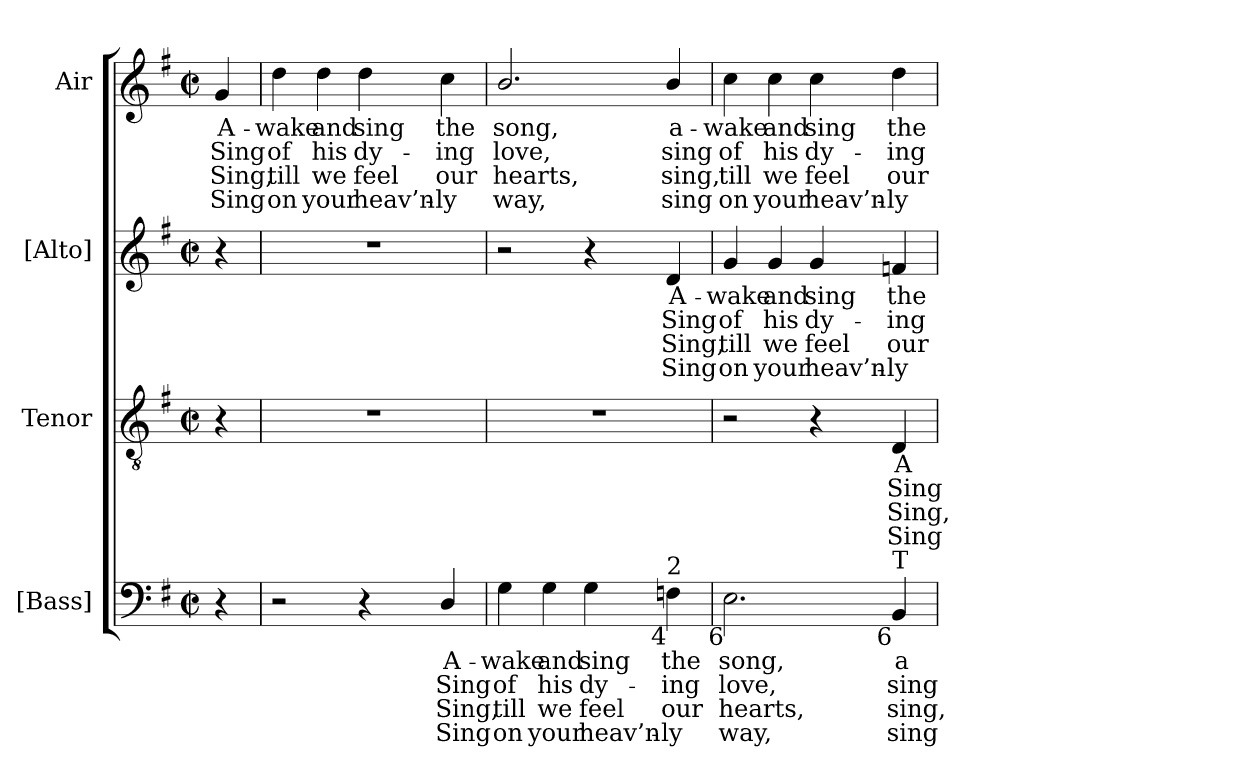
**kern	**text	**text	**text	**text	**kern	**text	**text	**text	**text	**kern	**text	**text	**text	**text	**kern	**text	**text	**text	**text
*part4	*part4	*part4	*part4	*part4	*part3	*part3	*part3	*part3	*part3	*part2	*part2	*part2	*part2	*part2	*part1	*part1	*part1	*part1	*part1
*staff4	*staff4	*staff4	*staff4	*staff4	*staff3	*staff3	*staff3	*staff3	*staff3	*staff2	*staff2	*staff2	*staff2	*staff2	*staff1	*staff1	*staff1	*staff1	*staff1
*I"[Bass]	*	*	*	*	*I"Tenor	*	*	*	*	*I"[Alto]	*	*	*	*	*I"Air	*	*	*	*
*I'B.	*	*	*	*	*I'T.	*	*	*	*	*I'A.	*	*	*	*	*	*	*	*	*
!!LO:PB:g=z
*clefF4	*	*	*	*	*clefGv2	*	*	*	*	*clefG2	*	*	*	*	*clefG2	*	*	*	*
*	*	*	*	*	*ITrd7c12	*	*	*	*	*	*	*	*	*	*	*	*	*	*
*k[f#]	*	*	*	*	*k[f#]	*	*	*	*	*k[f#]	*	*	*	*	*k[f#]	*	*	*	*
*G:	*	*	*	*	*G:	*	*	*	*	*G:	*	*	*	*	*G:	*	*	*	*
*M2/2	*	*	*	*	*M2/2	*	*	*	*	*M2/2	*	*	*	*	*M2/2	*	*	*	*
*met(c|)	*	*	*	*	*met(c|)	*	*	*	*	*met(c|)	*	*	*	*	*met(c|)	*	*	*	*
=	=	=	=	=	=	=	=	=	=	=	=	=	=	=	=	=	=	=	=
!	!	!	!	!	!	!	!	!	!	!	!	!	!	!	!	!LO:LY:b:color=#000000	!LO:LY:b:color=#000000	!LO:LY:b:color=#000000	!LO:LY:b:color=#000000
4r	.	.	.	.	4r	.	.	.	.	4r	.	.	.	.	4gi/	A-	Sing	Sing,	Sing
=1	=1	=1	=1	=1	=1	=1	=1	=1	=1	=1	=1	=1	=1	=1	=1	=1	=1	=1	=1
!	!	!	!	!	!	!	!	!	!	!	!	!	!	!	!	!LO:LY:b:color=#000000	!LO:LY:b:color=#000000	!LO:LY:b:color=#000000	!LO:LY:b:color=#000000
2r	.	.	.	.	1r	.	.	.	.	1r	.	.	.	.	4ddi\	-wake	of	till	on
!	!	!	!	!	!	!	!	!	!	!	!	!	!	!	!	!LO:LY:b:color=#000000	!LO:LY:b:color=#000000	!LO:LY:b:color=#000000	!LO:LY:b:color=#000000
.	.	.	.	.	.	.	.	.	.	.	.	.	.	.	4ddi\	and	his	we	your
!	!	!	!	!	!	!	!	!	!	!	!	!	!	!	!	!LO:LY:b:color=#000000	!LO:LY:b:color=#000000	!LO:LY:b:color=#000000	!LO:LY:b:color=#000000
4r	.	.	.	.	.	.	.	.	.	.	.	.	.	.	4ddi\	sing	dy-	feel	heav’n-
!	!LO:LY:b:color=#000000	!LO:LY:b:color=#000000	!LO:LY:b:color=#000000	!LO:LY:b:color=#000000	!	!	!	!	!	!	!	!	!	!	!	!	!	!	!
!	!	!	!	!	!	!	!	!	!	!	!	!	!	!	!	!LO:LY:b:color=#000000	!LO:LY:b:color=#000000	!LO:LY:b:color=#000000	!LO:LY:b:color=#000000
4Di/	A-	Sing	Sing,	Sing	.	.	.	.	.	.	.	.	.	.	4cci\	the	-ing	-our	ly
=2	=2	=2	=2	=2	=2	=2	=2	=2	=2	=2	=2	=2	=2	=2	=2	=2	=2	=2	=2
!	!LO:LY:b:color=#000000	!LO:LY:b:color=#000000	!LO:LY:b:color=#000000	!LO:LY:b:color=#000000	!	!	!	!	!	!	!	!	!	!	!	!	!	!	!
!	!	!	!	!	!	!	!	!	!	!	!	!	!	!	!	!LO:LY:b:color=#000000	!LO:LY:b:color=#000000	!LO:LY:b:color=#000000	!LO:LY:b:color=#000000
4Gi\	-wake	of	till	on	1r	.	.	.	.	2r	.	.	.	.	2.bi/	song,	love,	hearts,	way,
!	!LO:LY:b:color=#000000	!LO:LY:b:color=#000000	!LO:LY:b:color=#000000	!LO:LY:b:color=#000000	!	!	!	!	!	!	!	!	!	!	!	!	!	!	!
4Gi\	and	his	we	your	.	.	.	.	.	.	.	.	.	.	.	.	.	.	.
!	!LO:LY:b:color=#000000	!LO:LY:b:color=#000000	!LO:LY:b:color=#000000	!LO:LY:b:color=#000000	!	!	!	!	!	!	!	!	!	!	!	!	!	!	!
4Gi\	sing	dy-	feel	heav’n-	.	.	.	.	.	4r	.	.	.	.	.	.	.	.	.
!	!LO:LY:b:color=#000000	!LO:LY:b:color=#000000	!LO:LY:b:color=#000000	!LO:LY:b:color=#000000	!	!	!	!	!	!	!	!	!	!	!	!	!	!	!
!	!	!	!	!	!	!	!	!	!	!	!LO:LY:b:color=#000000	!LO:LY:b:color=#000000	!LO:LY:b:color=#000000	!LO:LY:b:color=#000000	!	!	!	!	!
!LO:TX:b:rj:t=4	!	!	!	!	!	!	!	!	!	!	!	!	!	!	!	!	!	!	!
!LO:TX:t=2	!	!	!	!	!	!	!	!	!	!	!	!	!	!	!	!	!	!	!
!	!	!	!	!	!	!	!	!	!	!	!	!	!	!	!	!LO:LY:b:color=#000000	!LO:LY:b:color=#000000	!LO:LY:b:color=#000000	!LO:LY:b:color=#000000
4Fni\	the	-ing	-our	ly	.	.	.	.	.	4di/	A-	Sing	Sing,	Sing	4bi/	a-	sing	sing,	sing
=3	=3	=3	=3	=3	=3	=3	=3	=3	=3	=3	=3	=3	=3	=3	=3	=3	=3	=3	=3
!	!LO:LY:b:color=#000000	!LO:LY:b:color=#000000	!LO:LY:b:color=#000000	!LO:LY:b:color=#000000	!	!	!	!	!	!	!	!	!	!	!	!	!	!	!
!	!	!	!	!	!	!	!	!	!	!	!LO:LY:b:color=#000000	!LO:LY:b:color=#000000	!LO:LY:b:color=#000000	!LO:LY:b:color=#000000	!	!	!	!	!
!LO:TX:b:rj:t=6	!	!	!	!	!	!	!	!	!	!	!	!	!	!	!	!	!	!	!
!	!	!	!	!	!	!	!	!	!	!	!	!	!	!	!	!LO:LY:b:color=#000000	!LO:LY:b:color=#000000	!LO:LY:b:color=#000000	!LO:LY:b:color=#000000
2.Ei\	song,	love,	hearts,	way,	2r	.	.	.	.	4gi/	-wake	of	till	on	4cci\	-wake	of	till	on
!	!	!	!	!	!	!	!	!	!	!	!LO:LY:b:color=#000000	!LO:LY:b:color=#000000	!LO:LY:b:color=#000000	!LO:LY:b:color=#000000	!	!	!	!	!
!	!	!	!	!	!	!	!	!	!	!	!	!	!	!	!	!LO:LY:b:color=#000000	!LO:LY:b:color=#000000	!LO:LY:b:color=#000000	!LO:LY:b:color=#000000
.	.	.	.	.	.	.	.	.	.	4gi/	and	his	we	your	4cci\	and	his	we	your
!	!	!	!	!	!	!	!	!	!	!	!LO:LY:b:color=#000000	!LO:LY:b:color=#000000	!LO:LY:b:color=#000000	!LO:LY:b:color=#000000	!	!	!	!	!
!	!	!	!	!	!	!	!	!	!	!	!	!	!	!	!	!LO:LY:b:color=#000000	!LO:LY:b:color=#000000	!LO:LY:b:color=#000000	!LO:LY:b:color=#000000
.	.	.	.	.	4r	.	.	.	.	4gi/	sing	dy-	feel	heav’n-	4cci\	sing	dy-	feel	heav’n-
!	!LO:LY:b:color=#000000	!LO:LY:b:color=#000000	!LO:LY:b:color=#000000	!LO:LY:b:color=#000000	!	!	!	!	!	!	!	!	!	!	!	!	!	!	!
!	!	!	!	!	!	!LO:LY:b:color=#000000	!LO:LY:b:color=#000000	!LO:LY:b:color=#000000	!LO:LY:b:color=#000000	!	!	!	!	!	!	!	!	!	!
!	!	!	!	!	!	!	!	!	!	!	!LO:LY:b:color=#000000	!LO:LY:b:color=#000000	!LO:LY:b:color=#000000	!LO:LY:b:color=#000000	!	!	!	!	!
!LO:TX:b:rj:t=6	!	!	!	!	!	!	!	!	!	!	!	!	!	!	!	!	!	!	!
!LO:TX:t=T	!	!	!	!	!	!	!	!	!	!	!	!	!	!	!	!	!	!	!
!	!	!	!	!	!	!	!	!	!	!	!	!	!	!	!	!LO:LY:b:color=#000000	!LO:LY:b:color=#000000	!LO:LY:b:color=#000000	!LO:LY:b:color=#000000
4BBi/	a-	sing	sing,	sing	4DDi/	A-	Sing	Sing,	Sing	4fni/	the	-ing	-our	ly	4ddi\	the	-ing	-our	ly
=	=	=	=	=	=	=	=	=	=	=	=	=	=	=	=	=	=	=	=
*-	*-	*-	*-	*-	*-	*-	*-	*-	*-	*-	*-	*-	*-	*-	*-	*-	*-	*-	*-
